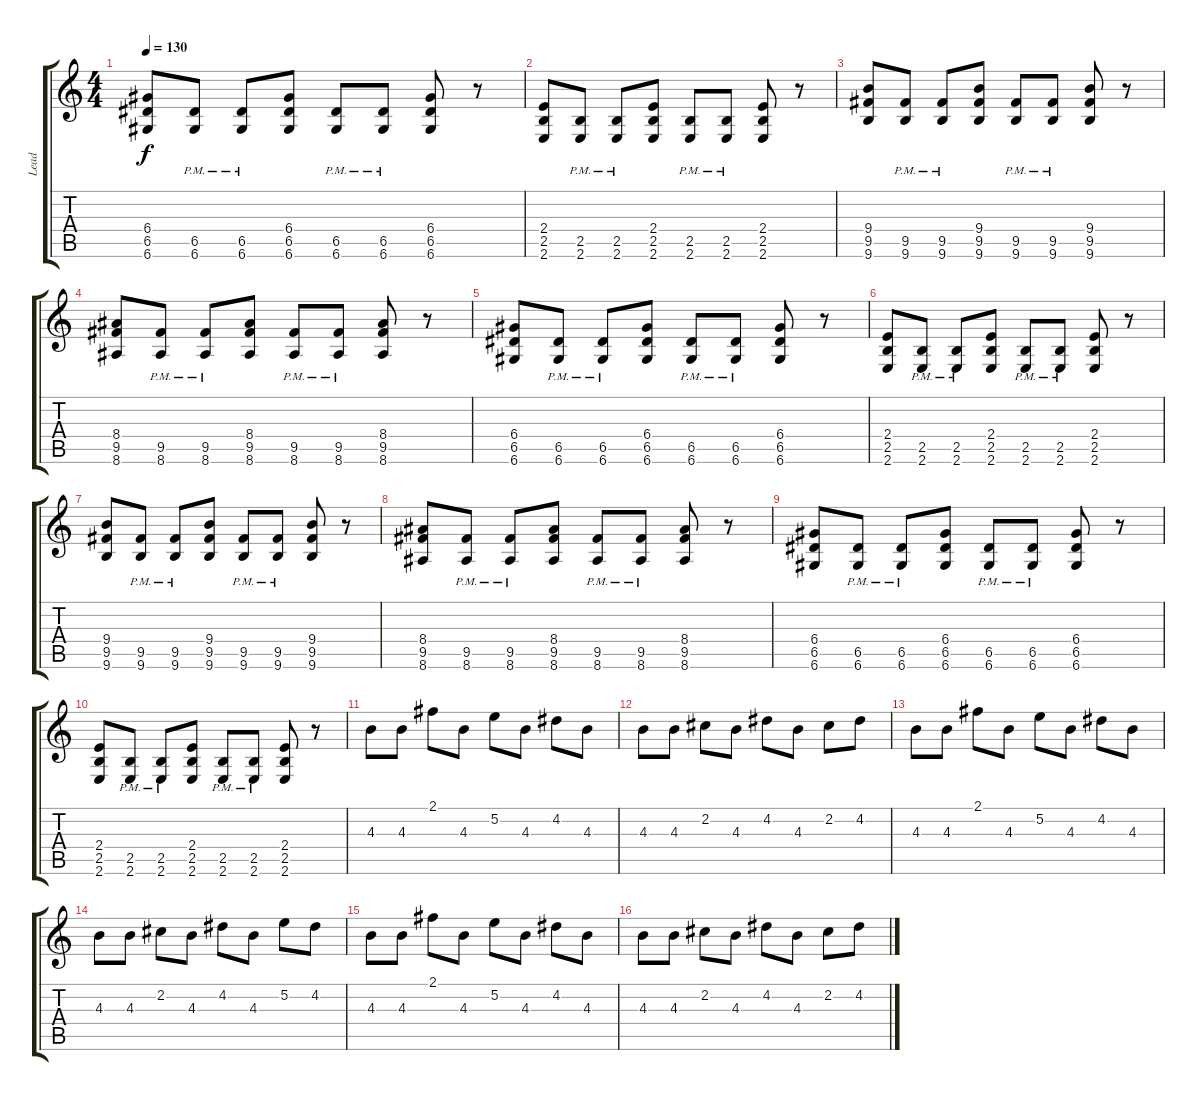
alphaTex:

\track ("Lead" "Lead") {instrument distortionguitar}
\staff {score tabs}
\tuning (E4 B3 G3 D3 A2 D2) {hide}
\ts (4 4)
\tempo 130
\clef g2
\ks c
(6.4 6.5 6.6).8{dy f} (6.5{pm} 6.6{pm}).8 (6.5{pm} 6.6{pm}).8 (6.4 6.5 6.6).8 (6.5{pm} 6.6{pm}).8 (6.5{pm} 6.6{pm}).8 (6.4 6.5 6.6).8 r.8 |
(2.4 2.5 2.6).8 (2.5{pm} 2.6{pm}).8 (2.5{pm} 2.6{pm}).8 (2.4 2.5 2.6).8 (2.5{pm} 2.6{pm}).8 (2.5{pm} 2.6{pm}).8 (2.4 2.5 2.6).8 r.8 |
(9.4 9.5 9.6).8 (9.5{pm} 9.6{pm}).8 (9.5{pm} 9.6{pm}).8 (9.4 9.5 9.6).8 (9.5{pm} 9.6{pm}).8 (9.5{pm} 9.6{pm}).8 (9.4 9.5 9.6).8 r.8 |
(8.4 9.5 8.6).8 (9.5{pm} 8.6{pm}).8 (9.5{pm} 8.6{pm}).8 (8.4 9.5 8.6).8 (9.5{pm} 8.6{pm}).8 (9.5{pm} 8.6{pm}).8 (8.4 9.5 8.6).8 r.8 |
(6.4 6.5 6.6).8 (6.5{pm} 6.6{pm}).8 (6.5{pm} 6.6{pm}).8 (6.4 6.5 6.6).8 (6.5{pm} 6.6{pm}).8 (6.5{pm} 6.6{pm}).8 (6.4 6.5 6.6).8 r.8 |
(2.4 2.5 2.6).8 (2.5{pm} 2.6{pm}).8 (2.5{pm} 2.6{pm}).8 (2.4 2.5 2.6).8 (2.5{pm} 2.6{pm}).8 (2.5{pm} 2.6{pm}).8 (2.4 2.5 2.6).8 r.8 |
(9.4 9.5 9.6).8 (9.5{pm} 9.6{pm}).8 (9.5{pm} 9.6{pm}).8 (9.4 9.5 9.6).8 (9.5{pm} 9.6{pm}).8 (9.5{pm} 9.6{pm}).8 (9.4 9.5 9.6).8 r.8 |
(8.4 9.5 8.6).8 (9.5{pm} 8.6{pm}).8 (9.5{pm} 8.6{pm}).8 (8.4 9.5 8.6).8 (9.5{pm} 8.6{pm}).8 (9.5{pm} 8.6{pm}).8 (8.4 9.5 8.6).8 r.8 |
(6.4 6.5 6.6).8 (6.5{pm} 6.6{pm}).8 (6.5{pm} 6.6{pm}).8 (6.4 6.5 6.6).8 (6.5{pm} 6.6{pm}).8 (6.5{pm} 6.6{pm}).8 (6.4 6.5 6.6).8 r.8 |
(2.4 2.5 2.6).8 (2.5{pm} 2.6{pm}).8 (2.5{pm} 2.6{pm}).8 (2.4 2.5 2.6).8 (2.5{pm} 2.6{pm}).8 (2.5{pm} 2.6{pm}).8 (2.4 2.5 2.6).8 r.8 |
4.3.8 4.3.8 2.1.8 4.3.8 5.2.8 4.3.8 4.2.8 4.3.8 |
4.3.8 4.3.8 2.2.8 4.3.8 4.2.8 4.3.8 2.2.8 4.2.8 |
4.3.8 4.3.8 2.1.8 4.3.8 5.2.8 4.3.8 4.2.8 4.3.8 |
4.3.8 4.3.8 2.2.8 4.3.8 4.2.8 4.3.8 5.2.8 4.2.8 |
4.3.8 4.3.8 2.1.8 4.3.8 5.2.8 4.3.8 4.2.8 4.3.8 |
4.3.8 4.3.8 2.2.8 4.3.8 4.2.8 4.3.8 2.2.8 4.2.8
